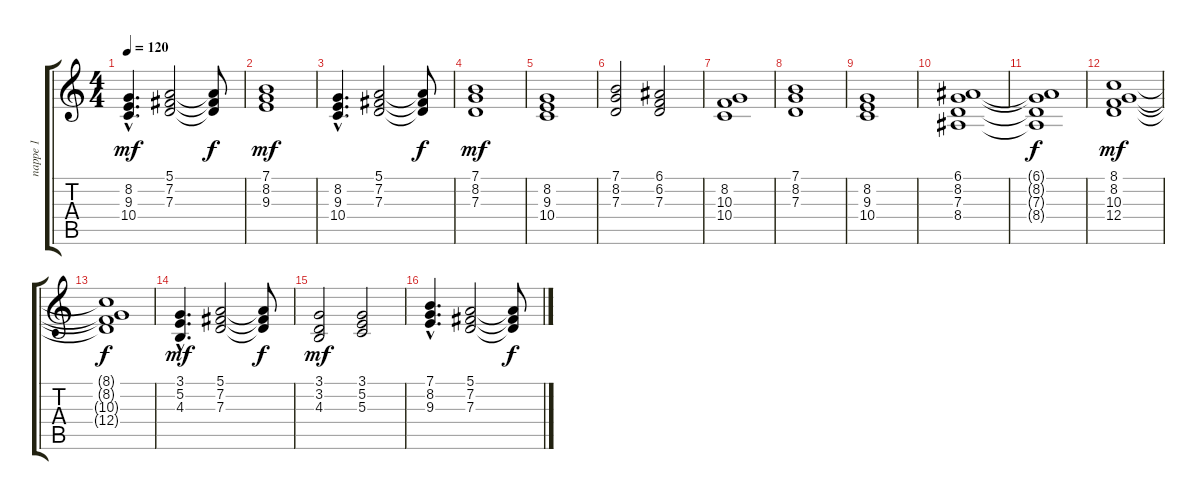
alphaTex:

\track ("nappe 1" "nappe 1") {instrument synthstrings1}
\staff {score tabs}
\tuning (E4 B3 G3 D3 A2 E2) {hide}
\ts (4 4)
\tempo 120
\clef g2
\ks c
(8.2{hac} 9.3{hac} 10.4{hac}).4{d dy mf} (5.1 7.2 7.3).2 (5.1{t} 7.2{t} 7.3{t}).8{dy f} |
(7.1 8.2 9.3).1{dy mf} |
(8.2{hac} 9.3{hac} 10.4{hac}).4{d} (5.1 7.2 7.3).2 (5.1{t} 7.2{t} 7.3{t}).8{dy f} |
(7.1 8.2 7.3).1{dy mf} |
(8.2 9.3 10.4).1 |
(7.1 8.2 7.3).2 (6.1 6.2 7.3).2 |
(8.2 10.3 10.4).1 |
(7.1 8.2 7.3).1 |
(8.2 9.3 10.4).1 |
(6.1 8.2 7.3 8.4).1 |
(6.1{t} 8.2{t} 7.3{t} 8.4{t}).1{dy f} |
(8.1 8.2 10.3 12.4).1{dy mf} |
(8.1{t} 8.2{t} 10.3{t} 12.4{t}).1{dy f} |
(3.1{hac} 5.2{hac} 4.3{hac}).4{d dy mf} (5.1 7.2 7.3).2 (5.1{t} 7.2{t} 7.3{t}).8{dy f} |
(3.1 3.2 4.3).2{dy mf} (3.1 5.2 5.3).2 |
(7.1{hac} 8.2{hac} 9.3{hac}).4{d} (5.1 7.2 7.3).2 (5.1{t} 7.2{t} 7.3{t}).8{dy f}
